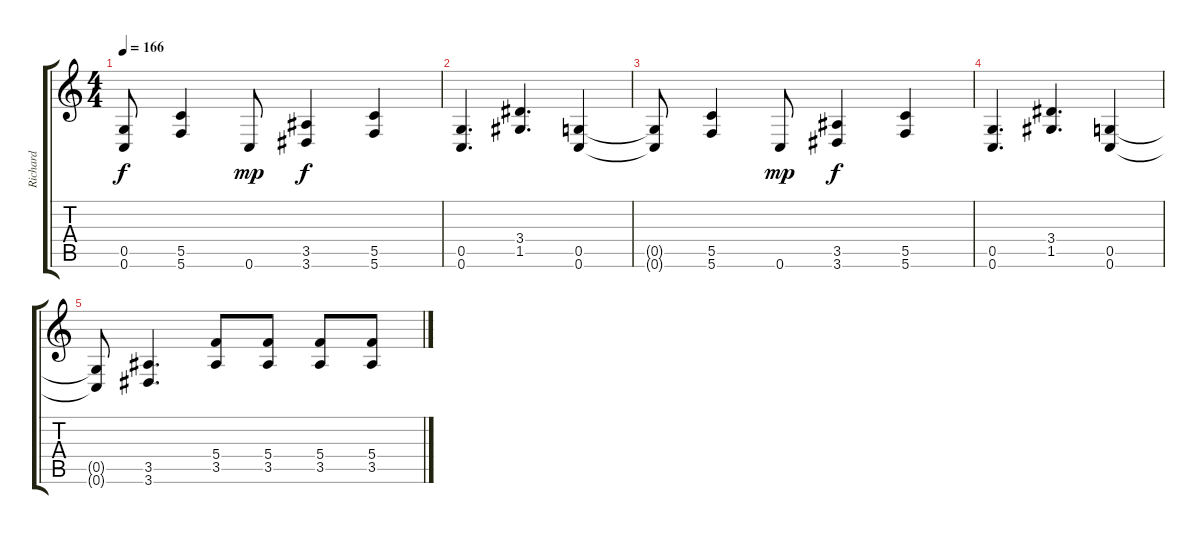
\track ("Richard" "Richard") {instrument distortionguitar}
\staff {score tabs}
\tuning (D4 A3 F3 C3 G2 C2) {hide}
\ts (4 4)
\tempo 166
\clef g2
\ks c
(0.5{t} 0.6{t}).8{dy f} (5.5 5.6).4 0.6.8{dy mp} (3.5 3.6).4{dy f} (5.5 5.6).4 |
(0.5 0.6).4{d} (3.4 1.5).4{d} (0.5 0.6).4 |
(0.5{t} 0.6{t}).8 (5.5 5.6).4 0.6.8{dy mp} (3.5 3.6).4{dy f} (5.5 5.6).4 |
(0.5 0.6).4{d} (3.4 1.5).4{d} (0.5 0.6).4 |
(0.5{t} 0.6{t}).8 (3.5 3.6).4{d} (5.4 3.5).8 (5.4 3.5).8 (5.4 3.5).8 (5.4 3.5).8
